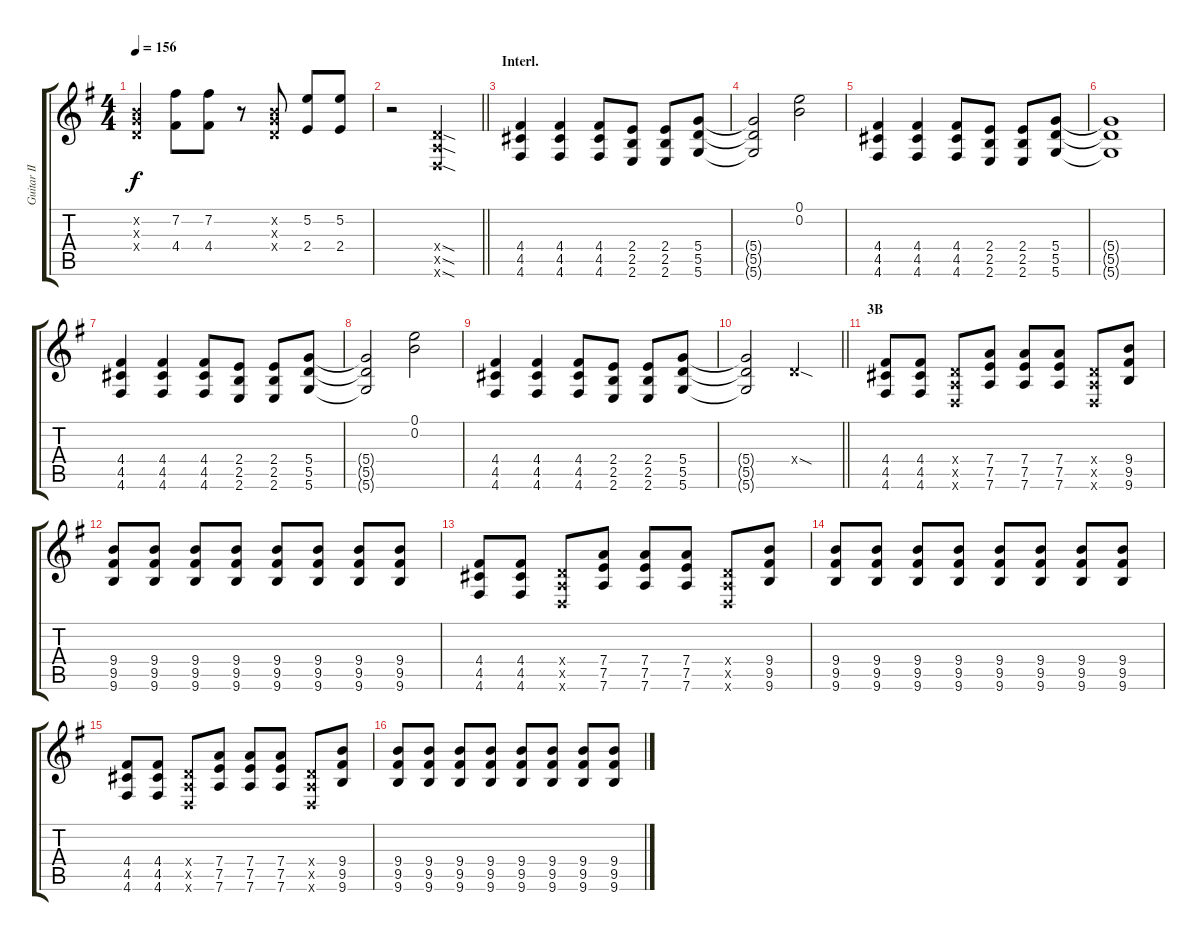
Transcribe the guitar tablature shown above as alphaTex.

\track ("Guitar II" "Guitar II") {instrument overdrivenguitar}
\staff {score tabs}
\tuning (E4 B3 G3 D3 A2 D2) {hide}
\ts (4 4)
\tempo 156
\clef g2
\ks eminor
(0.2{x} 0.3{x} 0.4{x}).4{dy f} (7.2 4.4).8 (7.2 4.4).8 r.8 (0.2{x} 0.3{x} 0.4{x}).8 (5.2 2.4).8 (5.2 2.4).8 |
\barLineRight lightlight
r.2 (0.4{sod x} 0.5{sod x} 0.6{sod x}).2 |
\section ("" "Interl.")
(4.4 4.5 4.6).4 (4.4 4.5 4.6).4 (4.4 4.5 4.6).8 (2.4 2.5 2.6).8 (2.4 2.5 2.6).8 (5.4 5.5 5.6).8 |
(5.4{t} 5.5{t} 5.6{t}).2 (0.1 0.2).2 |
(4.4 4.5 4.6).4 (4.4 4.5 4.6).4 (4.4 4.5 4.6).8 (2.4 2.5 2.6).8 (2.4 2.5 2.6).8 (5.4 5.5 5.6).8 |
(5.4{t} 5.5{t} 5.6{t}).1 |
(4.4 4.5 4.6).4 (4.4 4.5 4.6).4 (4.4 4.5 4.6).8 (2.4 2.5 2.6).8 (2.4 2.5 2.6).8 (5.4 5.5 5.6).8 |
(5.4{t} 5.5{t} 5.6{t}).2 (0.1 0.2).2 |
(4.4 4.5 4.6).4 (4.4 4.5 4.6).4 (4.4 4.5 4.6).8 (2.4 2.5 2.6).8 (2.4 2.5 2.6).8 (5.4 5.5 5.6).8 |
\barLineRight lightlight
(5.4{t} 5.5{t} 5.6{t}).2 0.4{sod x}.2 |
\section ("" "3B")
(4.4 4.5 4.6).8 (4.4 4.5 4.6).8 (0.4{x} 0.5{x} 0.6{x}).8 (7.4 7.5 7.6).8 (7.4 7.5 7.6).8 (7.4 7.5 7.6).8 (0.4{x} 0.5{x} 0.6{x}).8 (9.4 9.5 9.6).8 |
(9.4 9.5 9.6).8 (9.4 9.5 9.6).8 (9.4 9.5 9.6).8 (9.4 9.5 9.6).8 (9.4 9.5 9.6).8 (9.4 9.5 9.6).8 (9.4 9.5 9.6).8 (9.4 9.5 9.6).8 |
(4.4 4.5 4.6).8 (4.4 4.5 4.6).8 (0.4{x} 0.5{x} 0.6{x}).8 (7.4 7.5 7.6).8 (7.4 7.5 7.6).8 (7.4 7.5 7.6).8 (0.4{x} 0.5{x} 0.6{x}).8 (9.4 9.5 9.6).8 |
(9.4 9.5 9.6).8 (9.4 9.5 9.6).8 (9.4 9.5 9.6).8 (9.4 9.5 9.6).8 (9.4 9.5 9.6).8 (9.4 9.5 9.6).8 (9.4 9.5 9.6).8 (9.4 9.5 9.6).8 |
(4.4 4.5 4.6).8 (4.4 4.5 4.6).8 (0.4{x} 0.5{x} 0.6{x}).8 (7.4 7.5 7.6).8 (7.4 7.5 7.6).8 (7.4 7.5 7.6).8 (0.4{x} 0.5{x} 0.6{x}).8 (9.4 9.5 9.6).8 |
(9.4 9.5 9.6).8 (9.4 9.5 9.6).8 (9.4 9.5 9.6).8 (9.4 9.5 9.6).8 (9.4 9.5 9.6).8 (9.4 9.5 9.6).8 (9.4 9.5 9.6).8 (9.4 9.5 9.6).8
